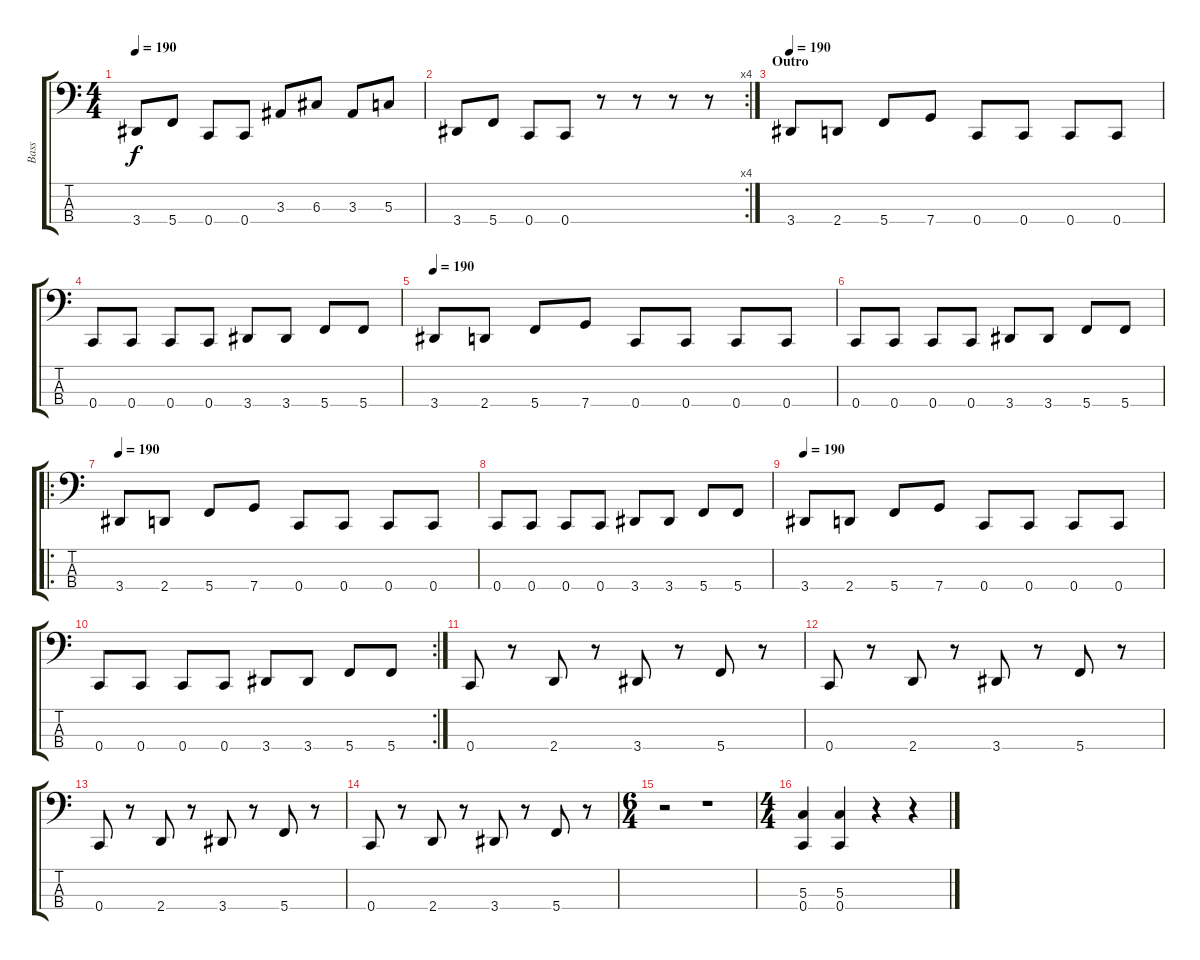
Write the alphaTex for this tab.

\track ("Bass" "Bass") {instrument electricbasspick}
\staff {score tabs}
\tuning (F2 C2 G1 C1) {hide}
\ts (4 4)
\tempo 190
\clef f4
\ks c
3.4.8{dy f} 5.4.8 0.4.8 0.4.8 3.3.8 6.3.8 3.3.8 5.3.8 |
\rc 4
3.4.8 5.4.8 0.4.8 0.4.8 r.8 r.8 r.8 r.8 |
\section ("" "Outro")
\tempo 190
3.4.8 2.4.8 5.4.8 7.4.8 0.4.8 0.4.8 0.4.8 0.4.8 |
0.4.8 0.4.8 0.4.8 0.4.8 3.4.8 3.4.8 5.4.8 5.4.8 |
\tempo 190
3.4.8 2.4.8 5.4.8 7.4.8 0.4.8 0.4.8 0.4.8 0.4.8 |
0.4.8 0.4.8 0.4.8 0.4.8 3.4.8 3.4.8 5.4.8 5.4.8 |
\ro
\tempo 190
3.4.8 2.4.8 5.4.8 7.4.8 0.4.8 0.4.8 0.4.8 0.4.8 |
0.4.8 0.4.8 0.4.8 0.4.8 3.4.8 3.4.8 5.4.8 5.4.8 |
\tempo 190
3.4.8 2.4.8 5.4.8 7.4.8 0.4.8 0.4.8 0.4.8 0.4.8 |
\rc 2
0.4.8 0.4.8 0.4.8 0.4.8 3.4.8 3.4.8 5.4.8 5.4.8 |
0.4.8 r.8 2.4.8 r.8 3.4.8 r.8 5.4.8 r.8 |
0.4.8 r.8 2.4.8 r.8 3.4.8 r.8 5.4.8 r.8 |
0.4.8 r.8 2.4.8 r.8 3.4.8 r.8 5.4.8 r.8 |
0.4.8 r.8 2.4.8 r.8 3.4.8 r.8 5.4.8 r.8 |
\ts (6 4)
r.2 r.1 |
\ts (4 4)
(5.3 0.4).4 (5.3 0.4).4 r.4 r.4
